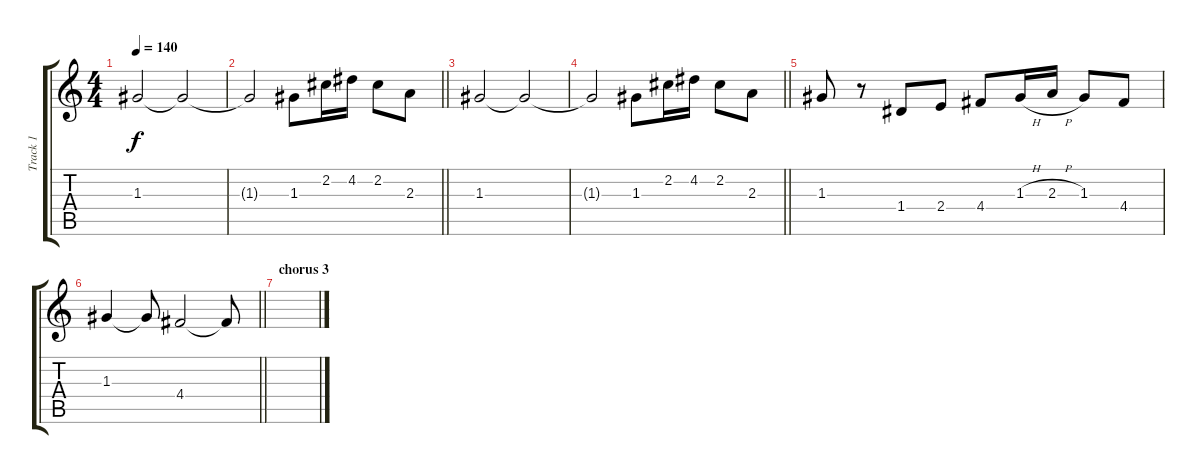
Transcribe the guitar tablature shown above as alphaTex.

\track ("Track 1" "Track 1") {instrument distortionguitar}
\staff {score tabs}
\tuning (E4 B3 G3 D3 A2 E2) {hide}
\ts (4 4)
\tempo 140
\clef g2
\ks c
1.3.2{dy f} 1.3{t}.2 |
\barLineRight lightlight
1.3{t}.2 1.3.8 2.2.16 4.2.16 2.2.8 2.3.8 |
1.3.2 1.3{t}.2 |
\barLineRight lightlight
1.3{t}.2 1.3.8 2.2.16 4.2.16 2.2.8 2.3.8 |
1.3.8 r.8 1.4.8 2.4.8 4.4.8 1.3{h}.16 2.3{h}.16 1.3.8 4.4.8 |
\barLineRight lightlight
1.3.4 1.3{t}.8 4.4.2 4.4{t}.8 |
\section ("" "chorus 3")
